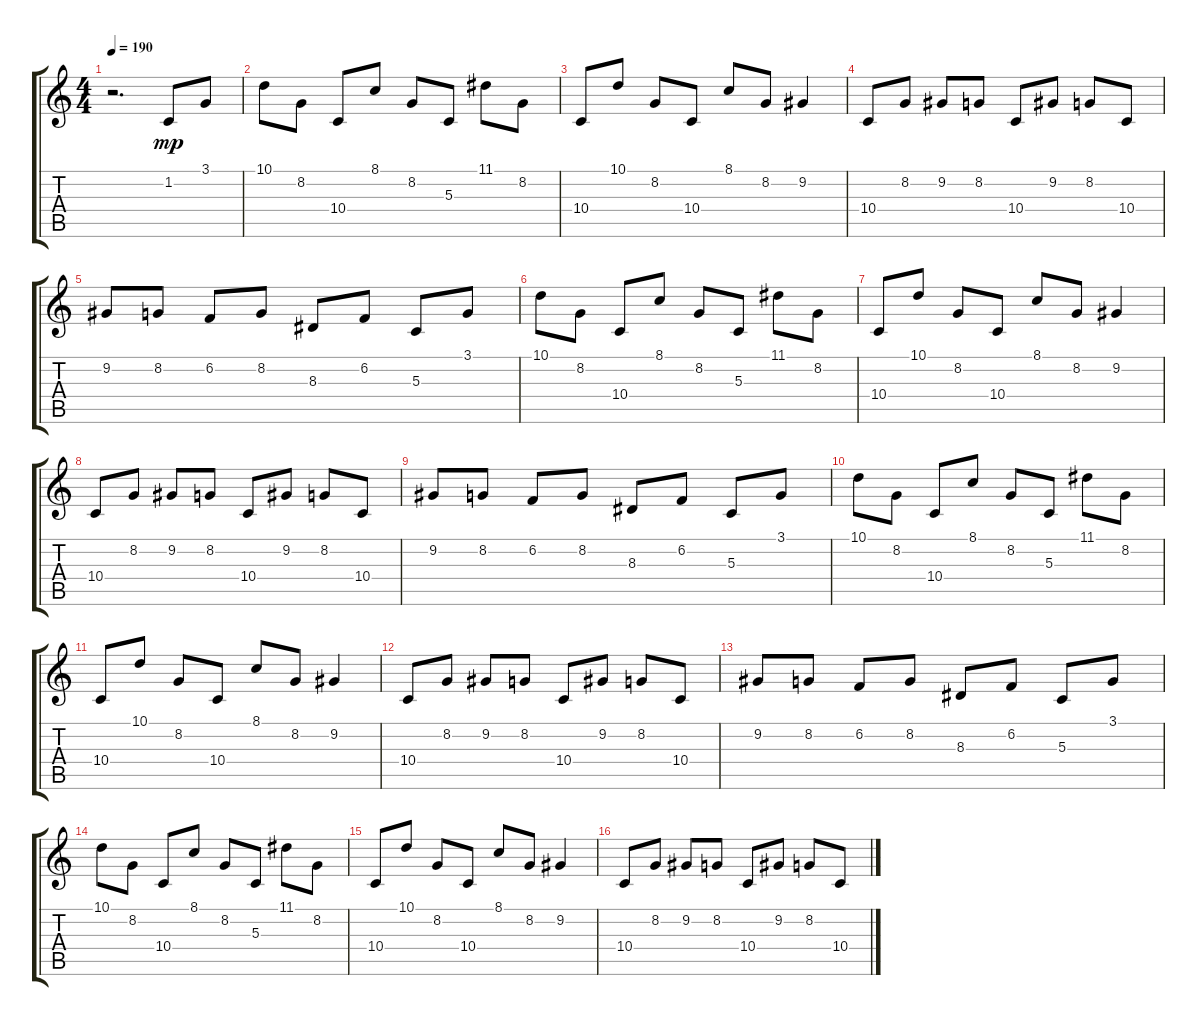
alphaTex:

\track "" {instrument glockenspiel}
\staff {score tabs}
\tuning (E4 B3 G3 D3 A2 E2) {hide}
\ts (4 4)
\tempo 190
\clef g2
\ks c
r.2{d dy mp instrument glockenspiel} 1.2.8 3.1.8 |
10.1.8 8.2.8 10.4.8 8.1.8 8.2.8 5.3.8 11.1.8 8.2.8 |
10.4.8 10.1.8 8.2.8 10.4.8 8.1.8 8.2.8 9.2.4 |
10.4.8 8.2.8 9.2.8 8.2.8 10.4.8 9.2.8 8.2.8 10.4.8 |
9.2.8 8.2.8 6.2.8 8.2.8 8.3.8 6.2.8 5.3.8 3.1.8 |
10.1.8 8.2.8 10.4.8 8.1.8 8.2.8 5.3.8 11.1.8 8.2.8 |
10.4.8 10.1.8 8.2.8 10.4.8 8.1.8 8.2.8 9.2.4 |
10.4.8 8.2.8 9.2.8 8.2.8 10.4.8 9.2.8 8.2.8 10.4.8 |
9.2.8 8.2.8 6.2.8 8.2.8 8.3.8 6.2.8 5.3.8 3.1.8 |
10.1.8 8.2.8 10.4.8 8.1.8 8.2.8 5.3.8 11.1.8 8.2.8 |
10.4.8 10.1.8 8.2.8 10.4.8 8.1.8 8.2.8 9.2.4 |
10.4.8 8.2.8 9.2.8 8.2.8 10.4.8 9.2.8 8.2.8 10.4.8 |
9.2.8 8.2.8 6.2.8 8.2.8 8.3.8 6.2.8 5.3.8 3.1.8 |
10.1.8 8.2.8 10.4.8 8.1.8 8.2.8 5.3.8 11.1.8 8.2.8 |
10.4.8 10.1.8 8.2.8 10.4.8 8.1.8 8.2.8 9.2.4 |
10.4.8 8.2.8 9.2.8 8.2.8 10.4.8 9.2.8 8.2.8 10.4.8
